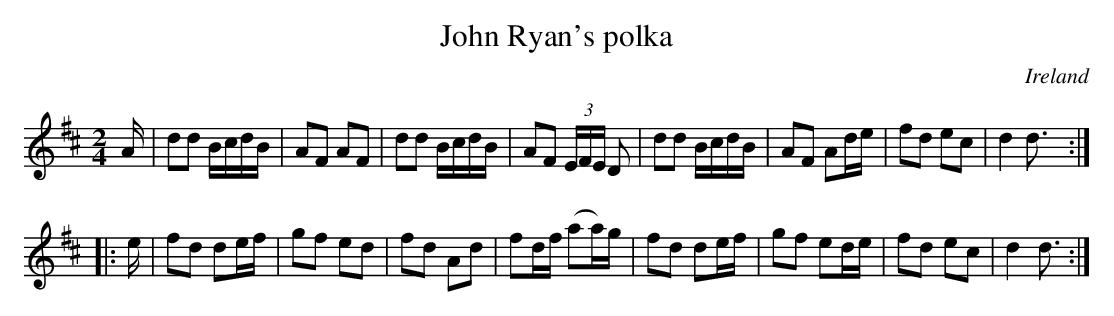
X:1
T:John Ryan's polka
O:Ireland
M:2/4
L:1/16
K:D
A|\
d2d2 BcdB|A2F2 A2F2|d2d2 BcdB|A2F2 (3EFE D2|\
d2d2 BcdB|A2F2 A2de|f2d2 e2c2|d4 d3::
e|\
f2d2 d2ef|g2f2 e2d2|f2d2 A2d2|f2df (a2a)g|\
f2d2 d2ef|g2f2 e2de|f2d2 e2c2|d4 d3:|
